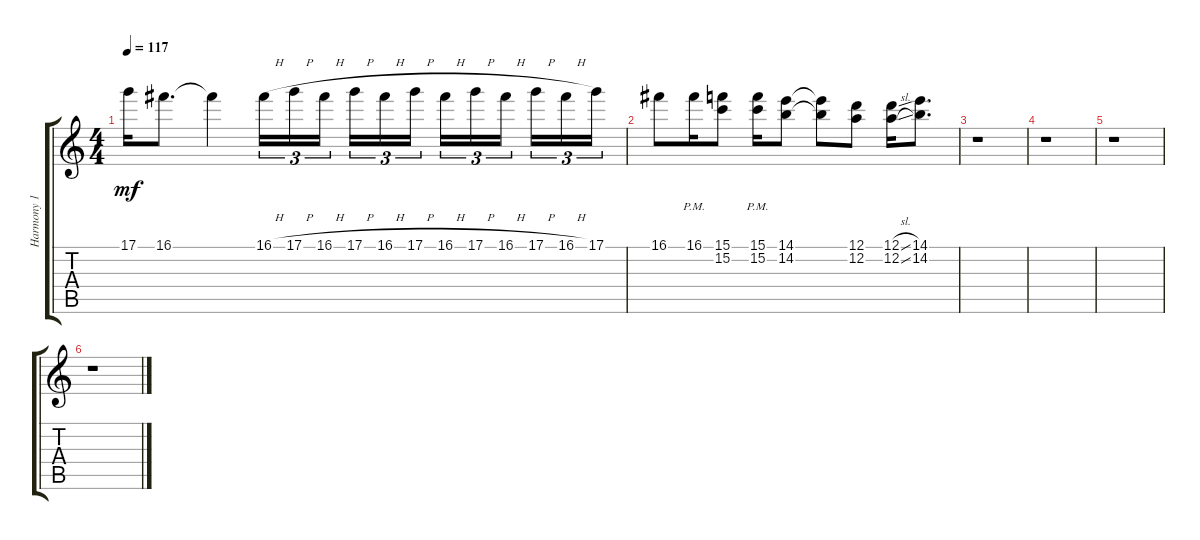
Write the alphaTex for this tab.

\track ("Harmony 1" "Harmony 1") {instrument overdrivenguitar}
\staff {score tabs}
\tuning (D4 A3 F3 C3 G2 C2) {hide}
\ts (4 4)
\tempo 117
\clef g2
\ks aminor
17.1.16{dy mf} 16.1.8{d} 16.1{t}.4 16.1{h}.16{tu (3 2)} 17.1{h}.16{tu (3 2)} 16.1{h}.16{tu (3 2)} 17.1{h}.16{tu (3 2)} 16.1{h}.16{tu (3 2)} 17.1{h}.16{tu (3 2)} 16.1{h}.16{tu (3 2)} 17.1{h}.16{tu (3 2)} 16.1{h}.16{tu (3 2)} 17.1{h}.16{tu (3 2)} 16.1{h}.16{tu (3 2)} 17.1.16{tu (3 2)} |
16.1.8 16.1{pm}.16 (15.1 15.2).8 (15.1{pm} 15.2{pm}).16 (14.1 14.2).8 (14.1{t} 14.2{t}).8 (12.1 12.2).8 (12.1{sl} 12.2{sl}).16 (14.1 14.2).8{d} |
r.1 |
r.1 |
r.1 |
r.1
